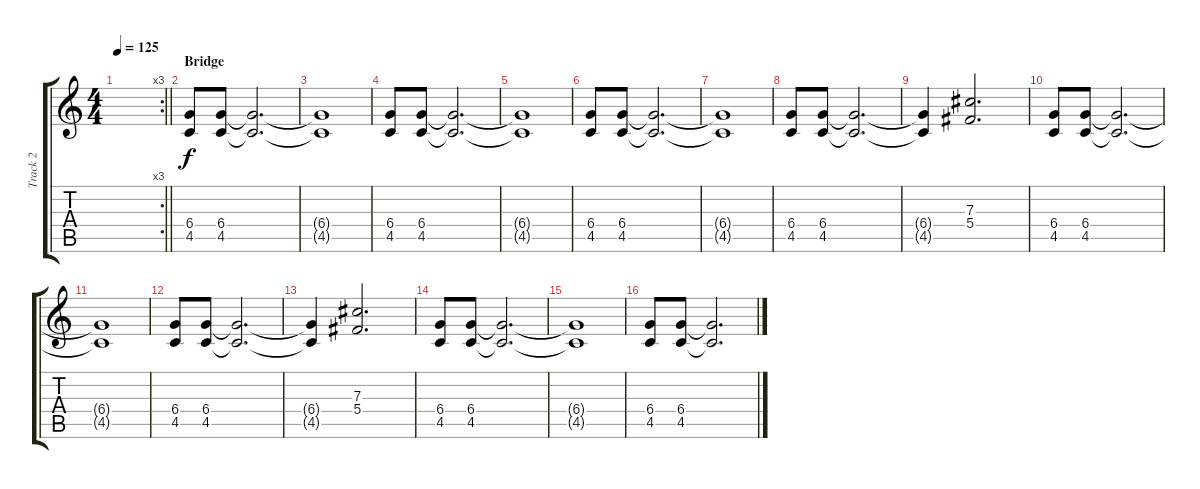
\track ("Track 2" "Track 2") {instrument distortionguitar}
\staff {score tabs}
\tuning (Eb4 Bb3 Gb3 Db3 Ab2 Eb2) {hide}
\rc 3
\ts (4 4)
\tempo 125
\clef g2
\barLineRight lightlight
\ks c
|
\section ("" "Bridge")
(6.4 4.5).8 (6.4 4.5).8 (6.4{t} 4.5{t}).2{d} |
(6.4{t} 4.5{t}).1 |
(6.4 4.5).8 (6.4 4.5).8 (6.4{t} 4.5{t}).2{d} |
(6.4{t} 4.5{t}).1 |
(6.4 4.5).8 (6.4 4.5).8 (6.4{t} 4.5{t}).2{d} |
(6.4{t} 4.5{t}).1 |
(6.4 4.5).8 (6.4 4.5).8 (6.4{t} 4.5{t}).2{d} |
(6.4{t} 4.5{t}).4 (7.3 5.4).2{d} |
(6.4 4.5).8 (6.4 4.5).8 (6.4{t} 4.5{t}).2{d} |
(6.4{t} 4.5{t}).1 |
(6.4 4.5).8 (6.4 4.5).8 (6.4{t} 4.5{t}).2{d} |
(6.4{t} 4.5{t}).4 (7.3 5.4).2{d} |
(6.4 4.5).8 (6.4 4.5).8 (6.4{t} 4.5{t}).2{d} |
(6.4{t} 4.5{t}).1 |
(6.4 4.5).8 (6.4 4.5).8 (6.4{t} 4.5{t}).2{d}
